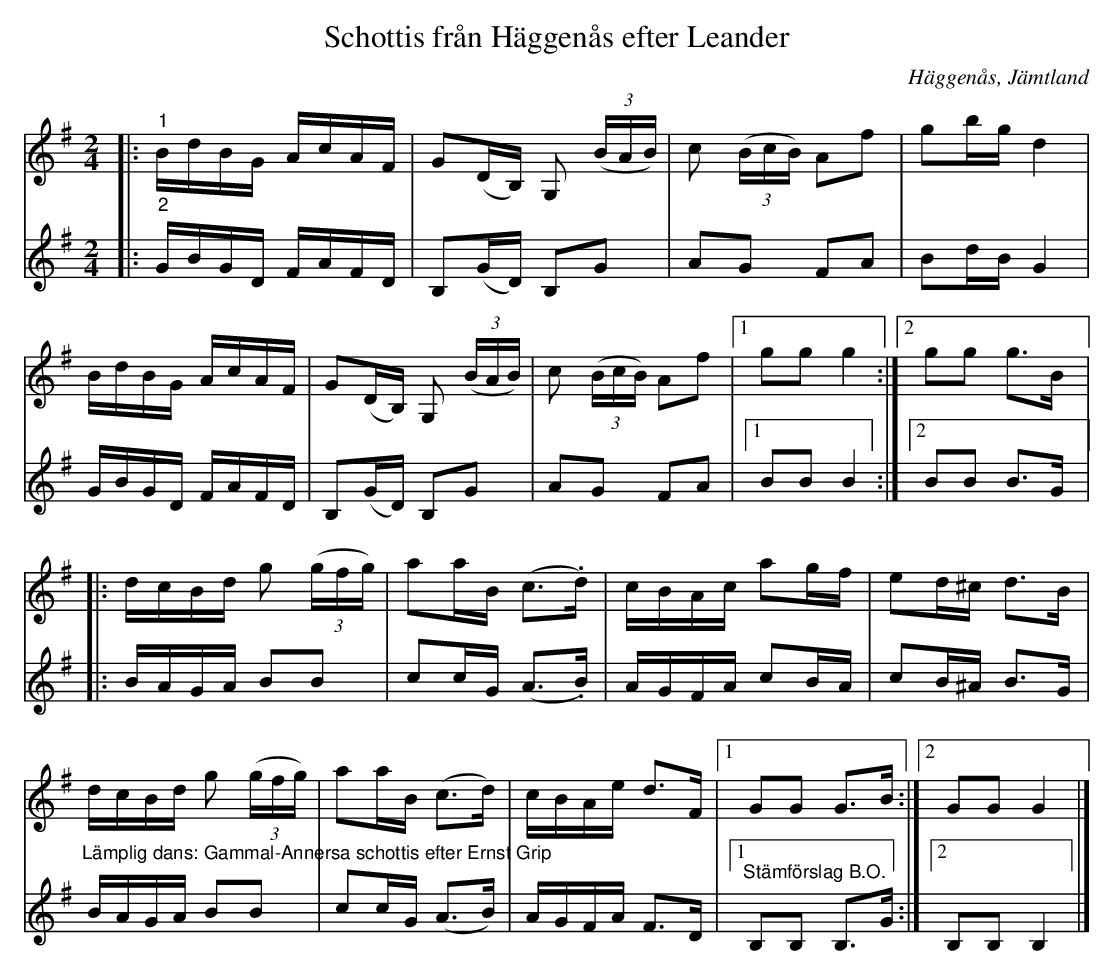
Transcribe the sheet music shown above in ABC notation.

X:1
T:Schottis från Häggenås efter Leander
O:Häggenås, Jämtland
L:1/16
M:2/4
K:G
V:1
|:"^1" BdBG AcAF | G2(DB,) G,2 (3(BAB) | c2 (3(BcB) A2f2 | g2bg d4 |
BdBG AcAF | G2(DB,) G,2 (3(BAB) | c2 (3(BcB) A2f2 |1 g2g2 g4 :|2 g2g2 g2>B2 |:
dcBd g2 (3(gfg) | a2aB (c2>.d2) | cBAc a2gf | e2d^c d2>B2 |
dcBd g2 (3(gfg) | a2aB (c2>d2) | cBAe d2>F2 |1 G2G2 G2>B2 :|2 G2G2 G4 |]
V:2
|:"^2" GBGD FAFD | B,2(GD) B,2G2 | A2G2 F2A2 | B2dB G4 |
GBGD FAFD | B,2(GD) B,2G2 | A2G2 F2A2 |1 B2B2 B4 :|2 B2B2 B2>G2 |:
BAGA B2B2 | c2cG (A2>.B2) | AGFA c2BA | c2B^A B2>G2 |
 "^Lämplig dans: Gammal-Annersa schottis efter Ernst Grip" BAGA B2B2 | c2cG (A2>B2) | AGFA F2>D2 |1 "^Stämförslag B.O." B,2B,2 B,2>G2 :|2 B,2B,2 B,4 |]
